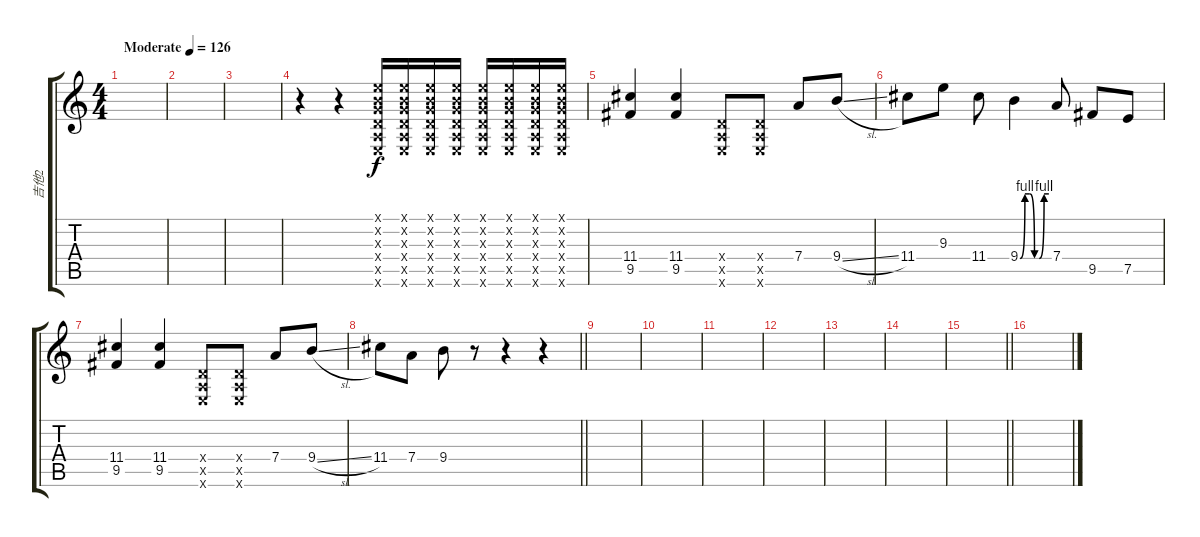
\track ("吉他2" "吉他2") {instrument distortionguitar}
\staff {score tabs}
\tuning (E4 B3 G3 D3 A2 E2) {hide}
\ts (4 4)
\tempo (126 "Moderate")
\clef g2
\ks c
|
|
|
r.4 r.4 (0.1{x} 0.2{x} 0.3{x} 0.4{x} 0.5{x} 0.6{x}).16 (0.1{x} 0.2{x} 0.3{x} 0.4{x} 0.5{x} 0.6{x}).16 (0.1{x} 0.2{x} 0.3{x} 0.4{x} 0.5{x} 0.6{x}).16 (0.1{x} 0.2{x} 0.3{x} 0.4{x} 0.5{x} 0.6{x}).16 (0.1{x} 0.2{x} 0.3{x} 0.4{x} 0.5{x} 0.6{x}).16 (0.1{x} 0.2{x} 0.3{x} 0.4{x} 0.5{x} 0.6{x}).16 (0.1{x} 0.2{x} 0.3{x} 0.4{x} 0.5{x} 0.6{x}).16 (0.1{x} 0.2{x} 0.3{x} 0.4{x} 0.5{x} 0.6{x}).16 |
(11.4 9.5).4 (11.4 9.5).4 (0.4{x} 0.5{x} 0.6{x}).8 (0.4{x} 0.5{x} 0.6{x}).8 7.4.8 9.4{sl}.8 |
11.4.8 9.3.8 11.4.8 9.4{be (custom 0 0 10 4 20 4 30 0 40 0 50 4 60 4)}.4 7.4.8 9.5.8 7.5.8 |
(11.4 9.5).4 (11.4 9.5).4 (0.4{x} 0.5{x} 0.6{x}).8 (0.4{x} 0.5{x} 0.6{x}).8 7.4.8 9.4{sl}.8 |
\barLineRight lightlight
11.4.8 7.4.8 9.4.8 r.8 r.4 r.4 |
|
|
|
|
|
|
\barLineRight lightlight
|
\section ("" "")
